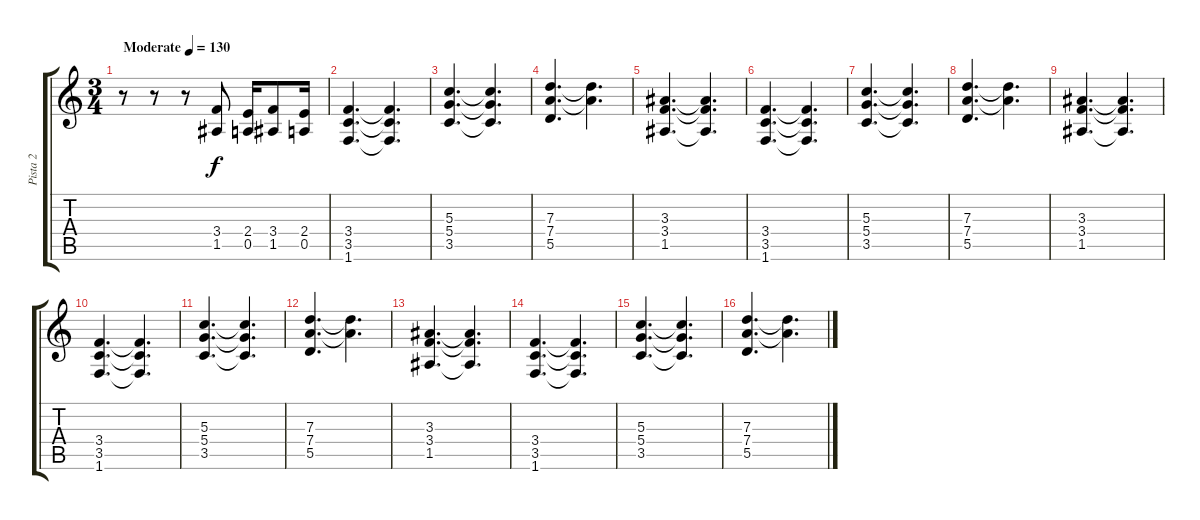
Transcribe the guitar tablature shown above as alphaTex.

\track ("Pista 2" "Pista 2") {instrument distortionguitar}
\staff {score tabs}
\tuning (E4 B3 G3 D3 A2 E2) {hide}
\ts (3 4)
\tempo (130 "Moderate")
\clef g2
\ks c
r.8{dy f instrument distortionguitar} r.8 r.8 (3.4 1.5).8 (2.4 0.5).16 (3.4 1.5).8 (2.4 0.5).16 |
(3.4 3.5 1.6).4{d} (3.4{t} 3.5{t} 1.6{t}).4{d} |
(5.3 5.4 3.5).4{d} (5.3{t} 5.4{t} 3.5{t}).4{d} |
(7.3 7.4 5.5).4{d} (7.3{t} 7.4{t}).4{d} |
(3.3 3.4 1.5).4{d} (3.3{t} 3.4{t} 1.5{t}).4{d} |
(3.4 3.5 1.6).4{d} (3.4{t} 3.5{t} 1.6{t}).4{d} |
(5.3 5.4 3.5).4{d} (5.3{t} 5.4{t} 3.5{t}).4{d} |
(7.3 7.4 5.5).4{d} (7.3{t} 7.4{t}).4{d} |
(3.3 3.4 1.5).4{d} (3.3{t} 3.4{t} 1.5{t}).4{d} |
(3.4 3.5 1.6).4{d} (3.4{t} 3.5{t} 1.6{t}).4{d} |
(5.3 5.4 3.5).4{d} (5.3{t} 5.4{t} 3.5{t}).4{d} |
(7.3 7.4 5.5).4{d} (7.3{t} 7.4{t}).4{d} |
(3.3 3.4 1.5).4{d} (3.3{t} 3.4{t} 1.5{t}).4{d} |
(3.4 3.5 1.6).4{d} (3.4{t} 3.5{t} 1.6{t}).4{d} |
(5.3 5.4 3.5).4{d} (5.3{t} 5.4{t} 3.5{t}).4{d} |
(7.3 7.4 5.5).4{d} (7.3{t} 7.4{t}).4{d}
